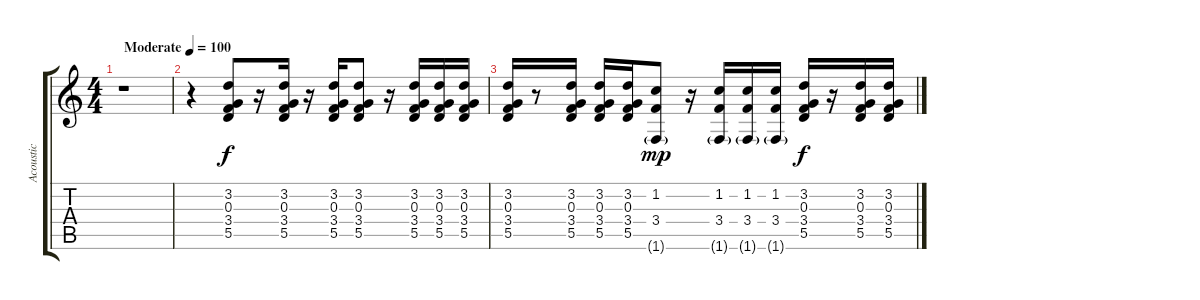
\track ("Acoustic" "Acoustic") {mute instrument acousticguitarsteel}
\staff {score tabs}
\tuning (E4 B3 G3 D3 A2 E2) {hide}
\ts (4 4)
\tempo (100 "Moderate")
\clef g2
\ks c
r.1{dy f instrument acousticguitarsteel} |
r.4 (3.2 0.3 3.4 5.5).8 r.16 (3.2 0.3 3.4 5.5).16 r.16 (3.2 0.3 3.4 5.5).16 (3.2 0.3 3.4 5.5).8 r.16 (3.2 0.3 3.4 5.5).16 (3.2 0.3 3.4 5.5).16 (3.2 0.3 3.4 5.5).16 |
(3.2 0.3 3.4 5.5).16 r.8 (3.2 0.3 3.4 5.5).16 (3.2 0.3 3.4 5.5).16 (3.2 0.3 3.4 5.5).16 (1.2 3.4 1.6{g}).8{dy mp} r.16 (1.2 3.4 1.6{g}).16 (1.2 3.4 1.6{g}).16 (1.2 3.4 1.6{g}).16 (3.2 0.3 3.4 5.5).16{dy f} r.16 (3.2 0.3 3.4 5.5).16 (3.2 0.3 3.4 5.5).16
